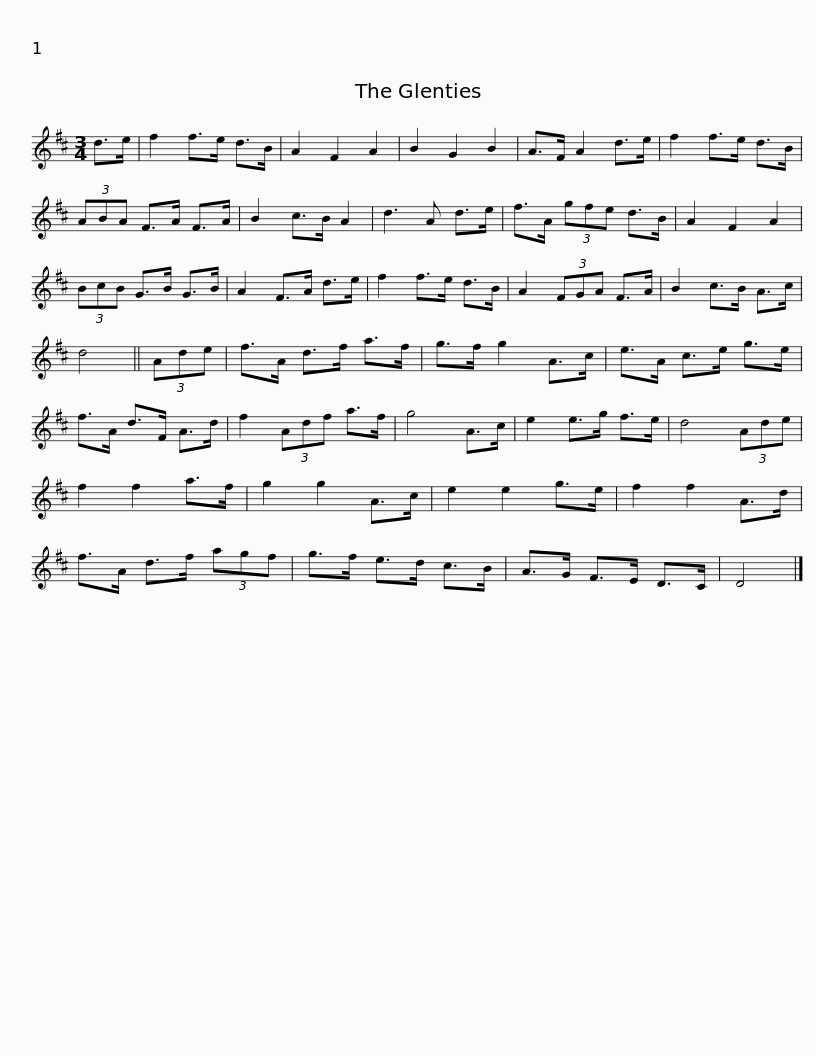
X:1
L:1/8
M:3/4
I:linebreak $
K:D
V:1 treble
V:1
 d>e | f2 f>e d>B | A2 F2 A2 | B2 G2 B2 | A>F A2 d>e | %5
 f2 f>e d>B | (3ABA F>A F>A | B2 c>B A2 |$ d3 A d>e | f>A (3gfe d>B | %10
 A2 F2 A2 | (3BcB G>B G>B | A2 F>A d>e | f2 f>e d>B | A2 (3FGA F>A |$ %15
 B2 c>B A>c | d4 || (3Ade | f>A d>f a>f | g>f g2 A>c | %20
 e>A c>e g>e | f>A d>F A>d | f2 (3Adf a>f |$ g4 A>c | e2 e>g f>e | %25
 d4 (3Ade | f2 f2 a>f | g2 g2 A>c | e2 e2 g>e | f2 f2 A>d | %30
 f>A d>f (3agf |$ g>f e>d c>B | A>G F>E D>C | D4 |] %34
